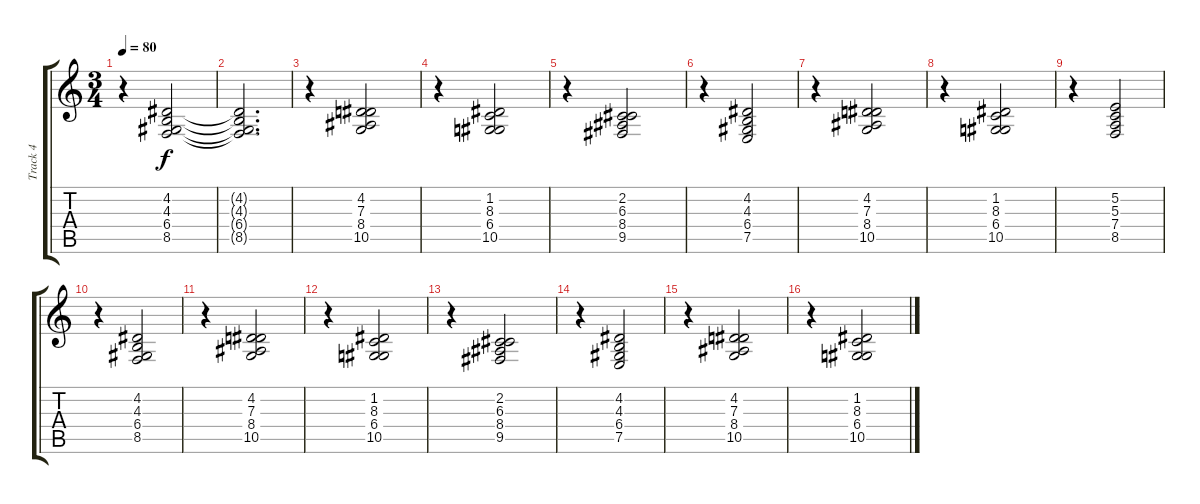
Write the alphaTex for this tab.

\track ("Track 4" "Track 4") {instrument electricpiano1}
\staff {score tabs}
\tuning (E4 B3 G3 D3 A2 E2) {hide}
\ts (3 4)
\tempo 80
\clef g2
\ks c
r.4{dy f} (4.2 4.3 6.4 8.5).2 |
(4.2{t} 4.3{t} 6.4{t} 8.5{t}).2{d} |
r.4 (4.2 7.3 8.4 10.5).2 |
r.4 (1.2 8.3 6.4 10.5).2 |
r.4 (2.2 6.3 8.4 9.5).2 |
r.4 (4.2 4.3 6.4 7.5).2 |
r.4 (4.2 7.3 8.4 10.5).2 |
r.4 (1.2 8.3 6.4 10.5).2 |
r.4 (5.2 5.3 7.4 8.5).2 |
r.4 (4.2 4.3 6.4 8.5).2 |
r.4 (4.2 7.3 8.4 10.5).2 |
r.4 (1.2 8.3 6.4 10.5).2 |
r.4 (2.2 6.3 8.4 9.5).2 |
r.4 (4.2 4.3 6.4 7.5).2 |
r.4 (4.2 7.3 8.4 10.5).2 |
r.4 (1.2 8.3 6.4 10.5).2
